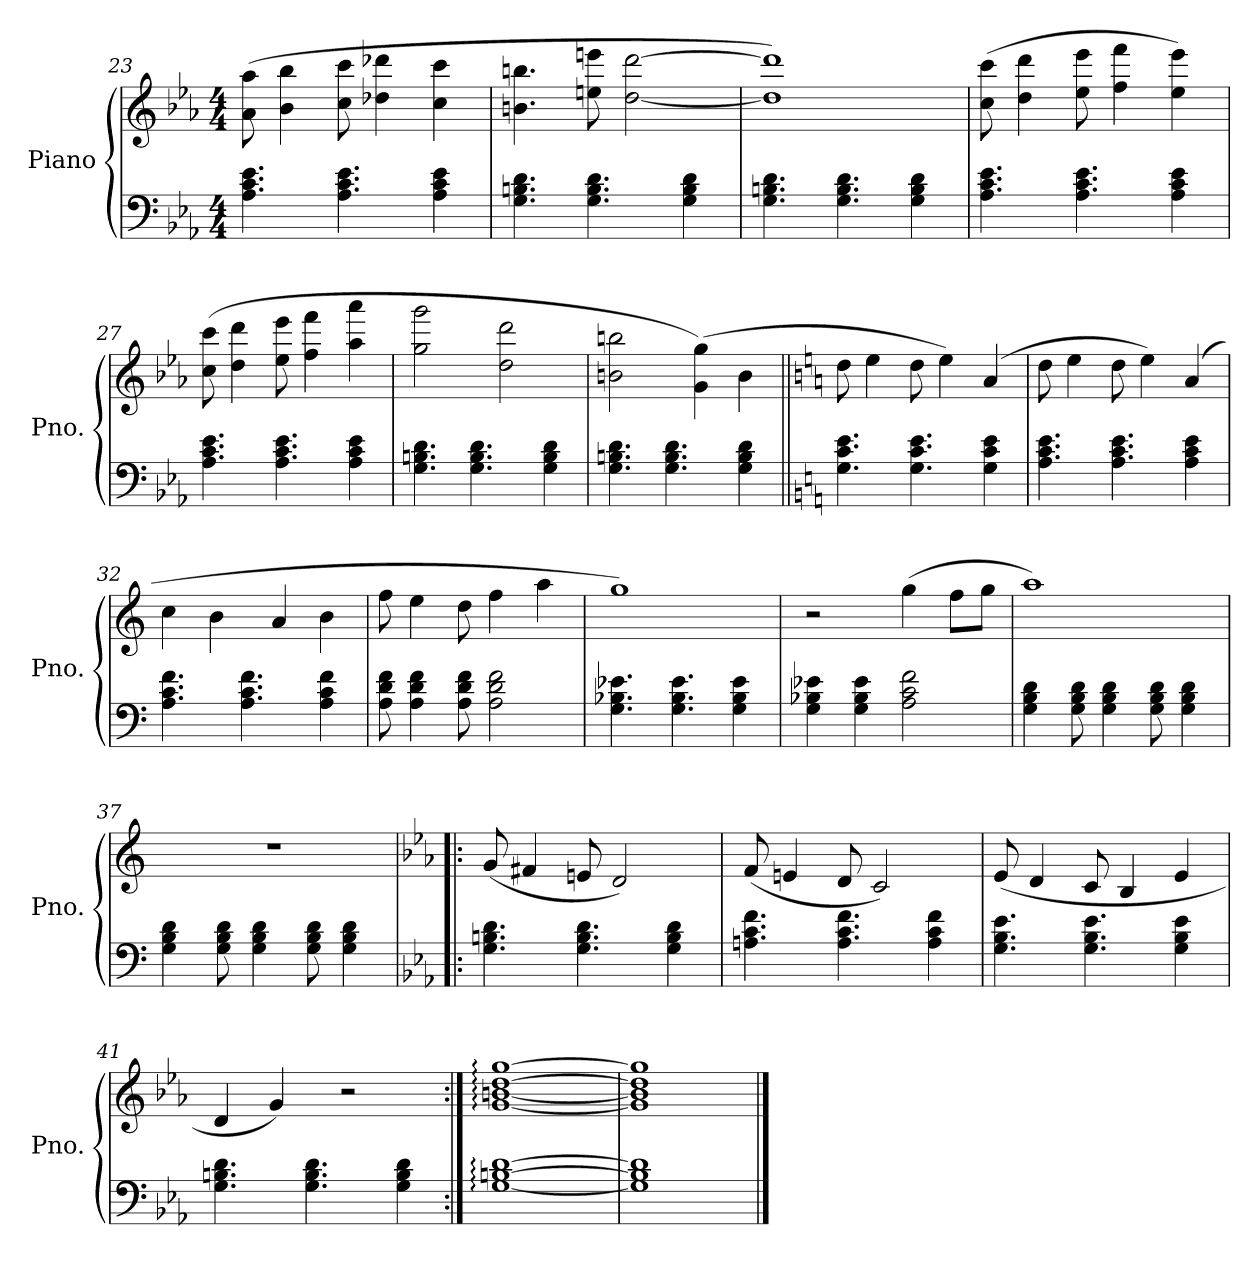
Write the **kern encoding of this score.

**kern	**kern
*part1	*part1
*staff2	*staff1
*I"Piano	*
*I'Pno.	*
*clefF4	*clefG2
*k[b-e-a-]	*k[b-e-a-]
*M4/4	*M4/4
=23	=23
4.A-\ 4.c\ 4.e-\	(8a-\ 8aa-\
.	4b-\ 4bb-\
4.A-\ 4.c\ 4.e-\	8cc\ 8ccc\
.	4dd-X\ 4ddd-X\
4A-\ 4c\ 4e-\	4cc\ 4ccc\
=24	=24
4.G\ 4.Bn\ 4.d\	4.bn\ 4.bbn\
4.G\ 4.B\ 4.d\	8een\ 8eeen\
.	[2dd\ [2ddd\
4G\ 4B\ 4d\	.
=25	=25
4.G\ 4.Bn\ 4.d\	1dd] 1ddd])
4.G\ 4.B\ 4.d\	.
4G\ 4B\ 4d\	.
!!LO:LB:g=z
=26	=26
4.A-\ 4.c\ 4.e-\	(8cc\ 8ccc\
.	4dd\ 4ddd\
4.A-\ 4.c\ 4.e-\	8ee-\ 8eee-\
.	4ff\ 4fff\
4A-\ 4c\ 4e-\	4ee-\ 4eee-\)
=27	=27
4.A-\ 4.c\ 4.e-\	(8cc\ 8ccc\
.	4dd\ 4ddd\
4.A-\ 4.c\ 4.e-\	8ee-\ 8eee-\
.	4ff\ 4fff\
4A-\ 4c\ 4e-\	4aa-\ 4aaa-\
=28	=28
4.G\ 4.Bn\ 4.d\	2gg\ 2ggg\
4.G\ 4.B\ 4.d\	.
.	2dd\ 2ddd\
4G\ 4B\ 4d\	.
=29	=29
4.G\ 4.Bn\ 4.d\	2bn\ 2bbn\
4.G\ 4.B\ 4.d\	.
.	(4g\ 4gg\)
4G\ 4B\ 4d\	4b\
!!LO:LB:g=z
=30||	=30||
*k[]	*k[]
4.G\ 4.c\ 4.e\	8dd\
.	4ee\
4.G\ 4.c\ 4.e\	8dd\
.	4ee\)
4G\ 4c\ 4e\	(4a/
=31	=31
4.A\ 4.c\ 4.e\	8dd\
.	4ee\
4.A\ 4.c\ 4.e\	8dd\
.	4ee\)
4A\ 4c\ 4e\	(4a/
=32	=32
4.A\ 4.c\ 4.f\	4cc\
.	4b\
4.A\ 4.c\ 4.f\	.
.	4a/
4A\ 4c\ 4f\	4b\
=33	=33
8A\ 8d\ 8f\	8ff\
4A\ 4d\ 4f\	4ee\
8A\ 8d\ 8f\	8dd\
2A\ 2d\ 2f\	4ff\
.	4aa\
!!LO:LB:g=z
=34	=34
4.G\ 4.B-X\ 4.e-X\	1gg)
4.G\ 4.B-\ 4.e-\	.
4G\ 4B-\ 4e-\	.
=35	=35
4G\ 4B-X\ 4e-X\	2r
4G\ 4B-\ 4e-\	.
2A\ 2c\ 2f\	(4gg\
.	8ff\L
.	8gg\J
=36	=36
4G\ 4B\ 4d\	1aa)
8G\ 8B\ 8d\	.
4G\ 4B\ 4d\	.
8G\ 8B\ 8d\	.
4G\ 4B\ 4d\	.
=37	=37
4G\ 4B\ 4d\	1r
8G\ 8B\ 8d\	.
4G\ 4B\ 4d\	.
8G\ 8B\ 8d\	.
4G\ 4B\ 4d\	.
!!LO:LB:g=z
=38!|:	=38!|:
*k[b-e-a-]	*k[b-e-a-]
4.G\ 4.Bn\ 4.d\	(8g/
.	4f#X/
4.G\ 4.B\ 4.d\	8en/
.	2d/)
4G\ 4B\ 4d\	.
=39	=39
4.An\ 4.c\ 4.f\	(8f/
.	4en/
4.A\ 4.c\ 4.f\	8d/
.	2c/)
4A\ 4c\ 4f\	.
=40	=40
4.G\ 4.B-\ 4.e-\	(8e-/
.	4d/
4.G\ 4.B-\ 4.e-\	8c/
.	4B-/
4G\ 4B-\ 4e-\	4e-/
=41	=41
4.G\ 4.Bn\ 4.d\	4d/
.	4g/)
4.G\ 4.B\ 4.d\	.
.	2r
4G\ 4B\ 4d\	.
=42:|!	=42:|!
[1G: [1Bn: [1d:	[1g: [1bn: [1dd: [1gg:
=43	=43
1G] 1B] 1d]	1g] 1b] 1dd] 1gg]
==	==
*-	*-
